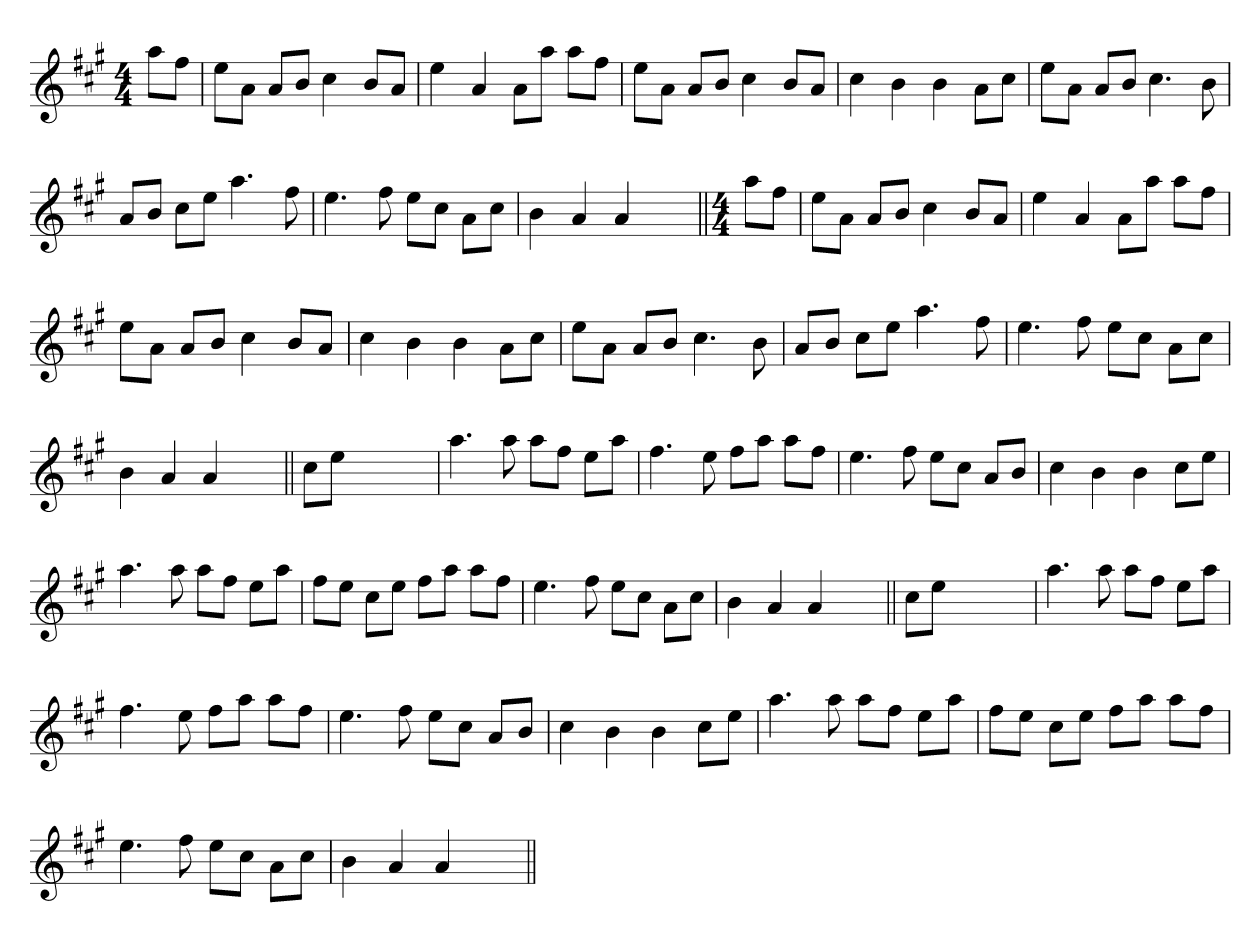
**kern
*part1
*staff1
*clefG2
*k[f#c#g#]
*A:
*M4/4
=1
8aaL
8ff#J
=
8eeL
8aJ
8aL
8bJ
4cc#
8bL
8aJ
=
4ee
4a
8aL
8aaJ
8aaL
8ff#J
=
8eeL
8aJ
8aL
8bJ
4cc#
8bL
8aJ
=
4cc#
4b
4b
8aL
8cc#J
=
8eeL
8aJ
8aL
8bJ
4.cc#
8b
=
8aL
8bJ
8cc#L
8eeJ
4.aa
8ff#
=
4.ee
8ff#
8eeL
8cc#J
8aL
8cc#J
=
4b
4a
4a
4ryy
=||
*M4/4
8aaL
8ff#J
=
8eeL
8aJ
8aL
8bJ
4cc#
8bL
8aJ
=
4ee
4a
8aL
8aaJ
8aaL
8ff#J
=
8eeL
8aJ
8aL
8bJ
4cc#
8bL
8aJ
=
4cc#
4b
4b
8aL
8cc#J
=
8eeL
8aJ
8aL
8bJ
4.cc#
8b
=
8aL
8bJ
8cc#L
8eeJ
4.aa
8ff#
=
4.ee
8ff#
8eeL
8cc#J
8aL
8cc#J
=
4b
4a
4a
4ryy
=||
8cc#L
8eeJ
2.ryy
=
4.aa
8aa
8aaL
8ff#J
8eeL
8aaJ
=
4.ff#
8ee
8ff#L
8aaJ
8aaL
8ff#J
=
4.ee
8ff#
8eeL
8cc#J
8aL
8bJ
=
4cc#
4b
4b
8cc#L
8eeJ
=
4.aa
8aa
8aaL
8ff#J
8eeL
8aaJ
=
8ff#L
8eeJ
8cc#L
8eeJ
8ff#L
8aaJ
8aaL
8ff#J
=
4.ee
8ff#
8eeL
8cc#J
8aL
8cc#J
=
4b
4a
4a
4ryy
=||
8cc#L
8eeJ
2.ryy
=
4.aa
8aa
8aaL
8ff#J
8eeL
8aaJ
=
4.ff#
8ee
8ff#L
8aaJ
8aaL
8ff#J
=
4.ee
8ff#
8eeL
8cc#J
8aL
8bJ
=
4cc#
4b
4b
8cc#L
8eeJ
=
4.aa
8aa
8aaL
8ff#J
8eeL
8aaJ
=
8ff#L
8eeJ
8cc#L
8eeJ
8ff#L
8aaJ
8aaL
8ff#J
=
4.ee
8ff#
8eeL
8cc#J
8aL
8cc#J
=
4b
4a
4a
4ryy
=||
*-
